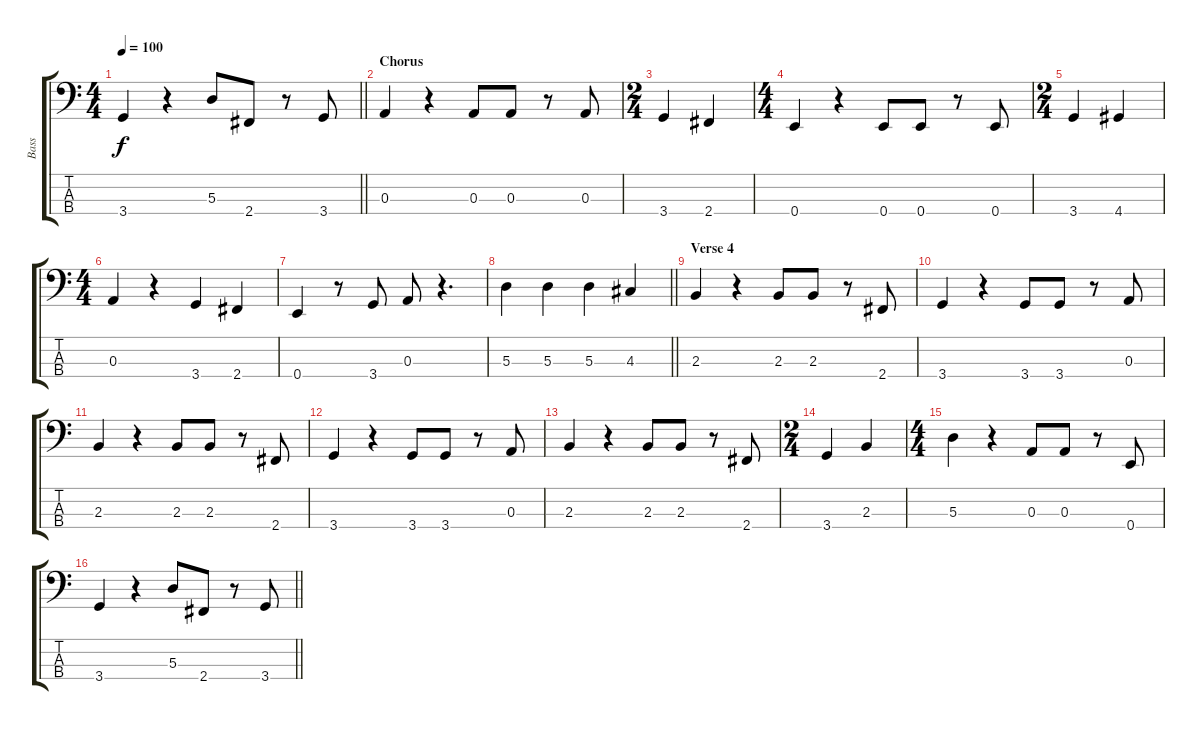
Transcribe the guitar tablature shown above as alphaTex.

\track ("Bass" "Bass") {instrument electricbassfinger}
\staff {score tabs}
\tuning (G2 D2 A1 E1) {hide}
\ts (4 4)
\tempo 100
\clef f4
\barLineRight lightlight
\ks c
3.4.4{dy f} r.4 5.3.8 2.4.8 r.8 3.4.8 |
\section ("" "Chorus")
0.3.4 r.4 0.3.8 0.3.8 r.8 0.3.8 |
\ts (2 4)
3.4.4 2.4.4 |
\ts (4 4)
0.4.4 r.4 0.4.8 0.4.8 r.8 0.4.8 |
\ts (2 4)
3.4.4 4.4.4 |
\ts (4 4)
0.3.4 r.4 3.4.4 2.4.4 |
0.4.4 r.8 3.4.8 0.3.8 r.4{d} |
\barLineRight lightlight
5.3.4 5.3.4 5.3.4 4.3.4 |
\section ("" "Verse 4")
2.3.4 r.4 2.3.8 2.3.8 r.8 2.4.8 |
3.4.4 r.4 3.4.8 3.4.8 r.8 0.3.8 |
2.3.4 r.4 2.3.8 2.3.8 r.8 2.4.8 |
3.4.4 r.4 3.4.8 3.4.8 r.8 0.3.8 |
2.3.4 r.4 2.3.8 2.3.8 r.8 2.4.8 |
\ts (2 4)
3.4.4 2.3.4 |
\ts (4 4)
5.3.4 r.4 0.3.8 0.3.8 r.8 0.4.8 |
\barLineRight lightlight
3.4.4 r.4 5.3.8 2.4.8 r.8 3.4.8
